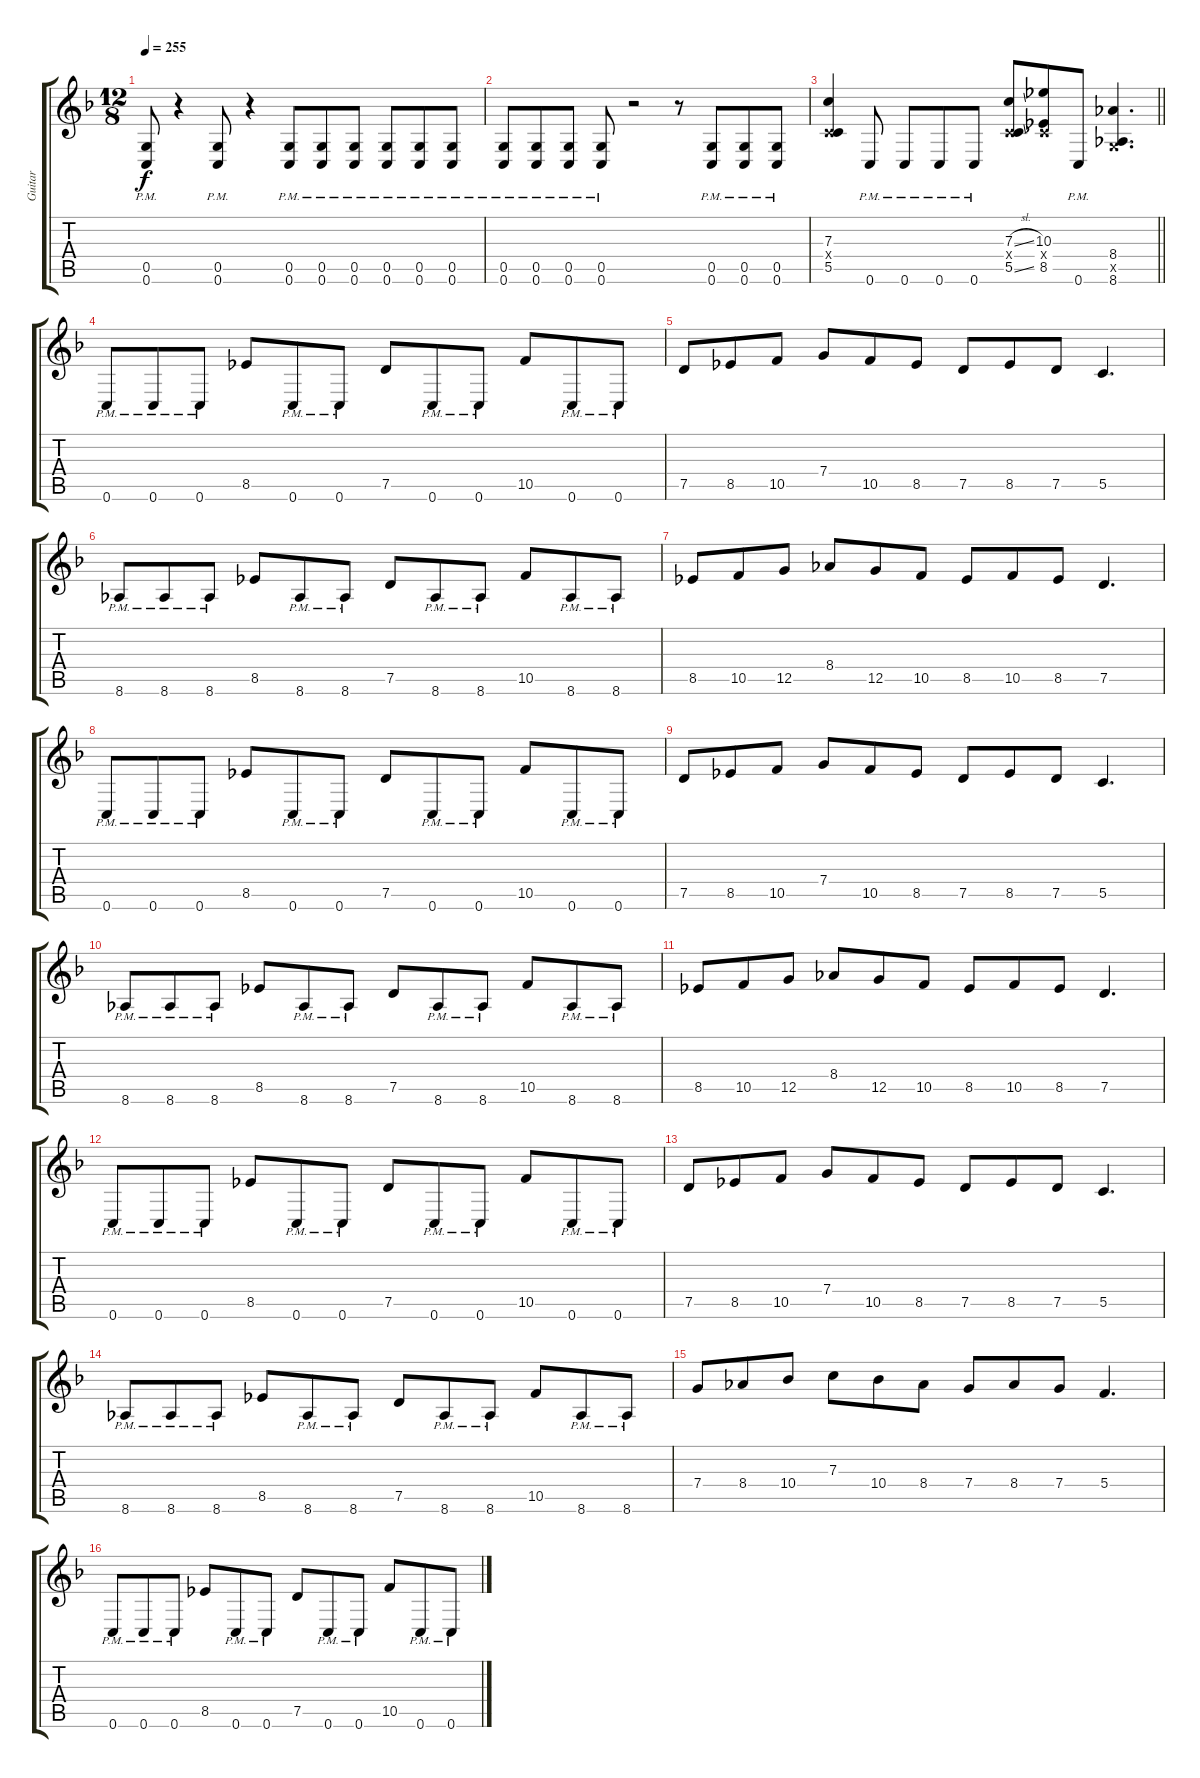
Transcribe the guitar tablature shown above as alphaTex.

\track ("Guitar" "Guitar") {instrument distortionguitar}
\staff {score tabs}
\tuning (D4 A3 F3 C3 G2 C2) {hide}
\ts (12 8)
\tempo 255
\clef g2
\ks dminor
(0.5{pm} 0.6{pm}).8{dy f} r.4 (0.5{pm} 0.6{pm}).8 r.4 (0.5{pm} 0.6{pm}).8 (0.5{pm} 0.6{pm}).8 (0.5{pm} 0.6{pm}).8 (0.5{pm} 0.6{pm}).8 (0.5{pm} 0.6{pm}).8 (0.5{pm} 0.6{pm}).8 |
(0.5{pm} 0.6{pm}).8 (0.5{pm} 0.6{pm}).8 (0.5{pm} 0.6{pm}).8 (0.5{pm} 0.6{pm}).8 r.2 r.8 (0.5{pm} 0.6{pm}).8 (0.5{pm} 0.6{pm}).8 (0.5{pm} 0.6{pm}).8 |
\barLineRight lightlight
(7.3 0.4{x} 5.5).4 0.6{pm}.8 0.6{pm}.8 0.6{pm}.8 0.6{pm}.8 (7.3{sl} 0.4{x} 5.5{sl}).8 (10.3 0.4{x} 8.5).8 0.6{pm}.8 (8.4 0.5{x} 8.6).4{d} |
\section ("" "")
0.6{pm}.8 0.6{pm}.8 0.6{pm}.8 8.5.8 0.6{pm}.8 0.6{pm}.8 7.5.8 0.6{pm}.8 0.6{pm}.8 10.5.8 0.6{pm}.8 0.6{pm}.8 |
7.5.8 8.5.8 10.5.8 7.4.8 10.5.8 8.5.8 7.5.8 8.5.8 7.5.8 5.5.4{d} |
8.6{pm}.8 8.6{pm}.8 8.6{pm}.8 8.5.8 8.6{pm}.8 8.6{pm}.8 7.5.8 8.6{pm}.8 8.6{pm}.8 10.5.8 8.6{pm}.8 8.6{pm}.8 |
8.5.8 10.5.8 12.5.8 8.4.8 12.5.8 10.5.8 8.5.8 10.5.8 8.5.8 7.5.4{d} |
0.6{pm}.8 0.6{pm}.8 0.6{pm}.8 8.5.8 0.6{pm}.8 0.6{pm}.8 7.5.8 0.6{pm}.8 0.6{pm}.8 10.5.8 0.6{pm}.8 0.6{pm}.8 |
7.5.8 8.5.8 10.5.8 7.4.8 10.5.8 8.5.8 7.5.8 8.5.8 7.5.8 5.5.4{d} |
8.6{pm}.8 8.6{pm}.8 8.6{pm}.8 8.5.8 8.6{pm}.8 8.6{pm}.8 7.5.8 8.6{pm}.8 8.6{pm}.8 10.5.8 8.6{pm}.8 8.6{pm}.8 |
8.5.8 10.5.8 12.5.8 8.4.8 12.5.8 10.5.8 8.5.8 10.5.8 8.5.8 7.5.4{d} |
0.6{pm}.8 0.6{pm}.8 0.6{pm}.8 8.5.8 0.6{pm}.8 0.6{pm}.8 7.5.8 0.6{pm}.8 0.6{pm}.8 10.5.8 0.6{pm}.8 0.6{pm}.8 |
7.5.8 8.5.8 10.5.8 7.4.8 10.5.8 8.5.8 7.5.8 8.5.8 7.5.8 5.5.4{d} |
8.6{pm}.8 8.6{pm}.8 8.6{pm}.8 8.5.8 8.6{pm}.8 8.6{pm}.8 7.5.8 8.6{pm}.8 8.6{pm}.8 10.5.8 8.6{pm}.8 8.6{pm}.8 |
7.4.8 8.4.8 10.4.8 7.3.8 10.4.8 8.4.8 7.4.8 8.4.8 7.4.8 5.4.4{d} |
0.6{pm}.8 0.6{pm}.8 0.6{pm}.8 8.5.8 0.6{pm}.8 0.6{pm}.8 7.5.8 0.6{pm}.8 0.6{pm}.8 10.5.8 0.6{pm}.8 0.6{pm}.8
